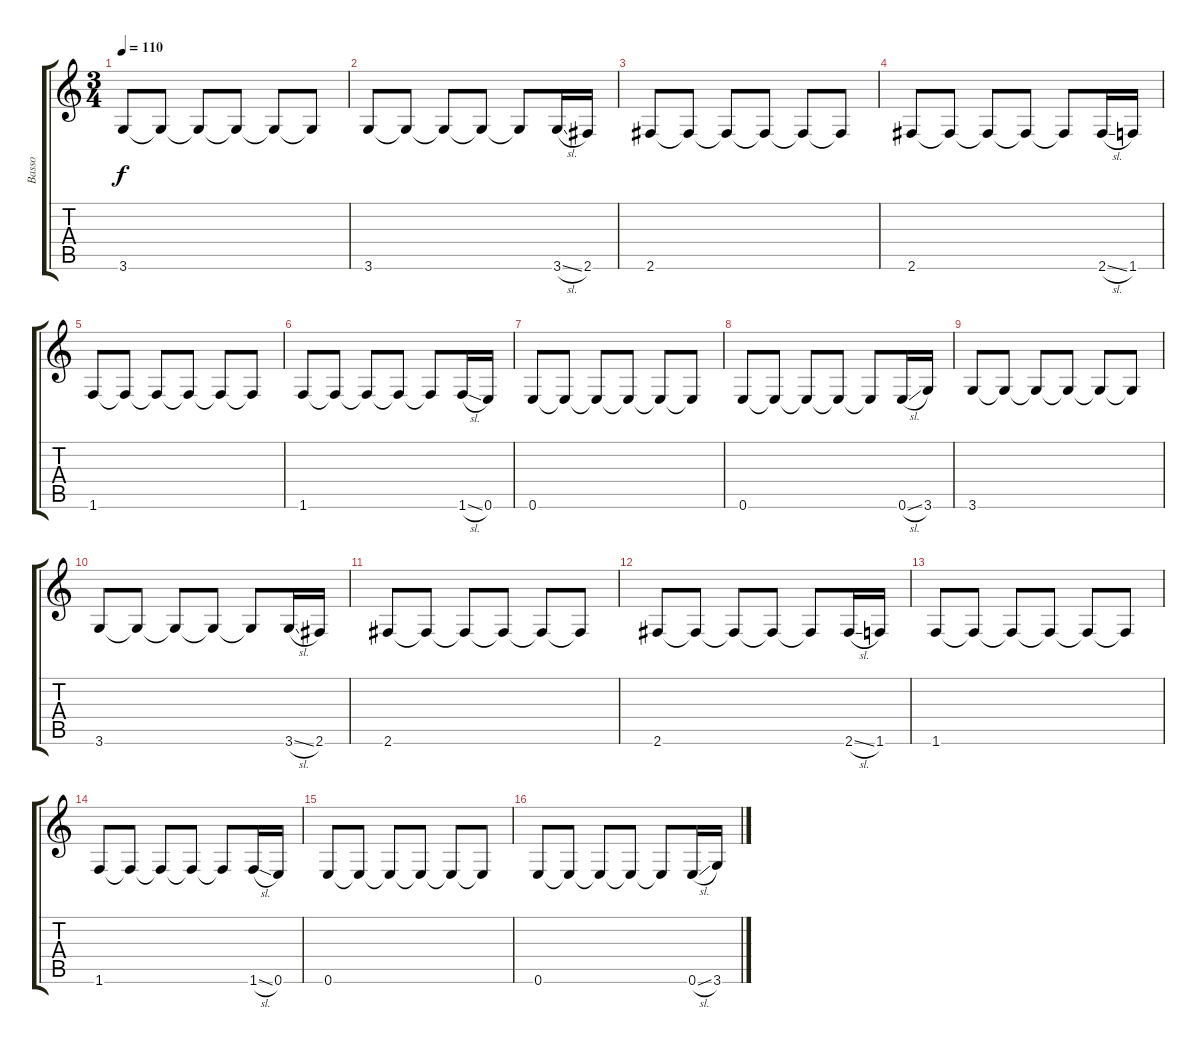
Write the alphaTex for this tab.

\track ("Basso" "Basso") {instrument acousticbass}
\staff {score tabs}
\tuning (E4 B3 G3 D3 A2 E2) {hide}
\ts (3 4)
\tempo 110
\clef g2
\ks c
3.6.8{dy f} 3.6{t}.8 3.6{t}.8 3.6{t}.8 3.6{t}.8 3.6{t}.8 |
3.6.8 3.6{t}.8 3.6{t}.8 3.6{t}.8 3.6{t}.8 3.6{sl}.16 2.6.16 |
2.6.8 2.6{t}.8 2.6{t}.8 2.6{t}.8 2.6{t}.8 2.6{t}.8 |
2.6.8 2.6{t}.8 2.6{t}.8 2.6{t}.8 2.6{t}.8 2.6{sl}.16 1.6.16 |
1.6.8 1.6{t}.8 1.6{t}.8 1.6{t}.8 1.6{t}.8 1.6{t}.8 |
1.6.8 1.6{t}.8 1.6{t}.8 1.6{t}.8 1.6{t}.8 1.6{sl}.16 0.6.16 |
0.6.8 0.6{t}.8 0.6{t}.8 0.6{t}.8 0.6{t}.8 0.6{t}.8 |
0.6.8 0.6{t}.8 0.6{t}.8 0.6{t}.8 0.6{t}.8 0.6{sl}.16 3.6.16 |
3.6.8 3.6{t}.8 3.6{t}.8 3.6{t}.8 3.6{t}.8 3.6{t}.8 |
3.6.8 3.6{t}.8 3.6{t}.8 3.6{t}.8 3.6{t}.8 3.6{sl}.16 2.6.16 |
2.6.8 2.6{t}.8 2.6{t}.8 2.6{t}.8 2.6{t}.8 2.6{t}.8 |
2.6.8 2.6{t}.8 2.6{t}.8 2.6{t}.8 2.6{t}.8 2.6{sl}.16 1.6.16 |
1.6.8 1.6{t}.8 1.6{t}.8 1.6{t}.8 1.6{t}.8 1.6{t}.8 |
1.6.8 1.6{t}.8 1.6{t}.8 1.6{t}.8 1.6{t}.8 1.6{sl}.16 0.6.16 |
0.6.8 0.6{t}.8 0.6{t}.8 0.6{t}.8 0.6{t}.8 0.6{t}.8 |
0.6.8 0.6{t}.8 0.6{t}.8 0.6{t}.8 0.6{t}.8 0.6{sl}.16 3.6.16
